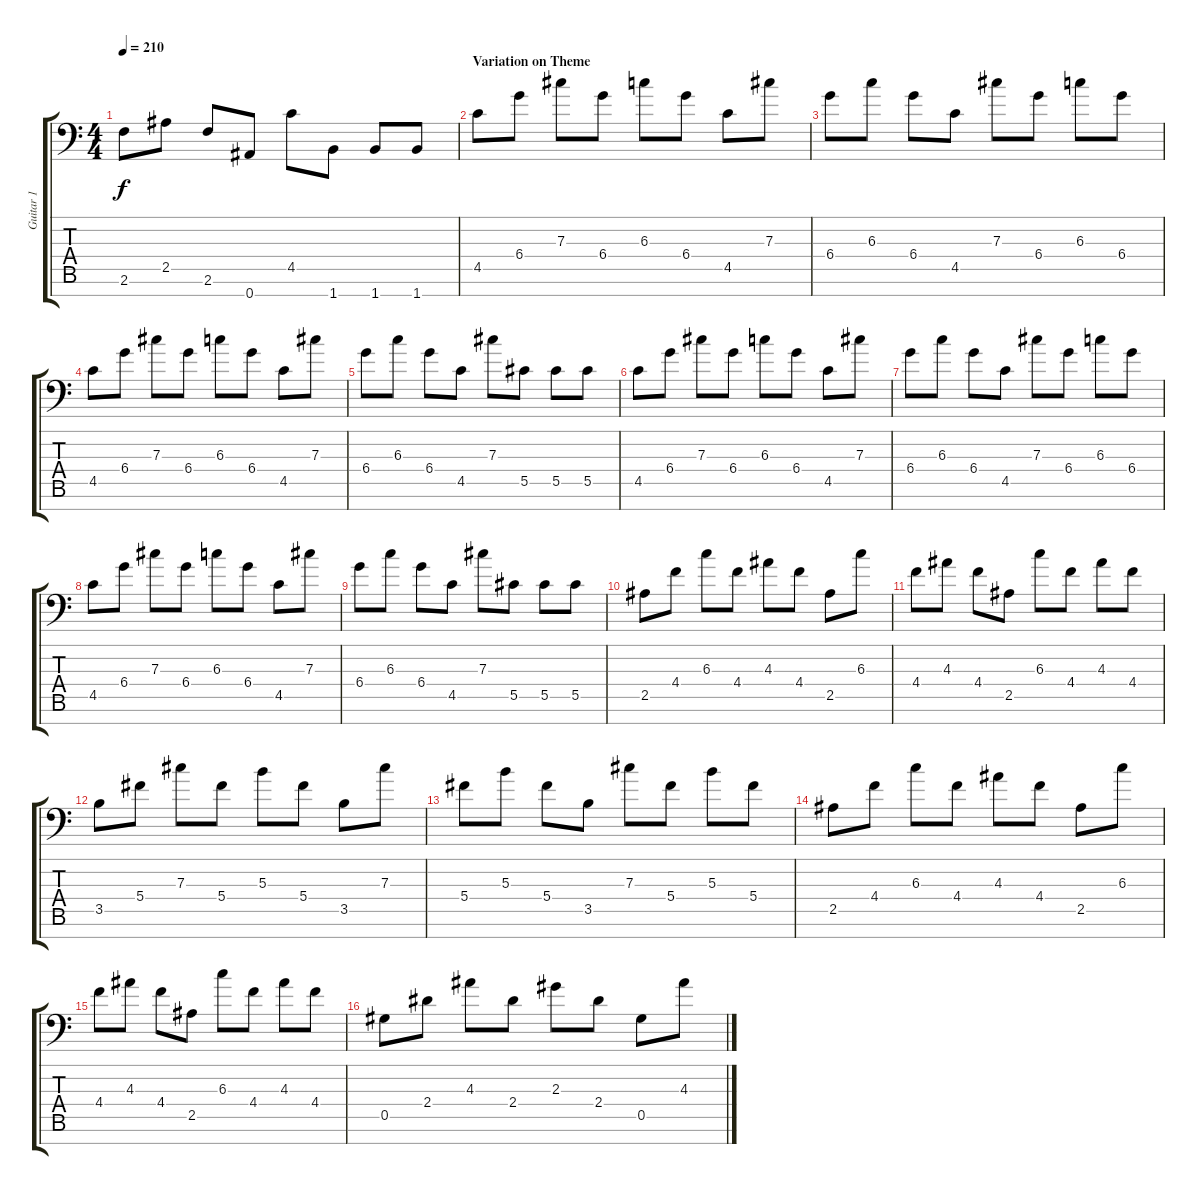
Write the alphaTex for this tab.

\track ("Guitar 1" "Guitar 1") {instrument acousticguitarsteel}
\staff {score tabs}
\tuning (Eb4 Bb3 Gb3 Db3 Ab2 Eb2 Bb1) {hide}
\ts (4 4)
\tempo 210
\clef f4
\ks c
2.6.8{dy f} 2.5.8 2.6.8 0.7.8 4.5.8 1.7.8 1.7.8 1.7.8 |
\section ("" "Variation on Theme")
4.5.8 6.4.8 7.3.8 6.4.8 6.3.8 6.4.8 4.5.8 7.3.8 |
6.4.8 6.3.8 6.4.8 4.5.8 7.3.8 6.4.8 6.3.8 6.4.8 |
4.5.8 6.4.8 7.3.8 6.4.8 6.3.8 6.4.8 4.5.8 7.3.8 |
6.4.8 6.3.8 6.4.8 4.5.8 7.3.8 5.5.8 5.5.8 5.5.8 |
4.5.8 6.4.8 7.3.8 6.4.8 6.3.8 6.4.8 4.5.8 7.3.8 |
6.4.8 6.3.8 6.4.8 4.5.8 7.3.8 6.4.8 6.3.8 6.4.8 |
4.5.8 6.4.8 7.3.8 6.4.8 6.3.8 6.4.8 4.5.8 7.3.8 |
6.4.8 6.3.8 6.4.8 4.5.8 7.3.8 5.5.8 5.5.8 5.5.8 |
2.5.8 4.4.8 6.3.8 4.4.8 4.3.8 4.4.8 2.5.8 6.3.8 |
4.4.8 4.3.8 4.4.8 2.5.8 6.3.8 4.4.8 4.3.8 4.4.8 |
3.5.8 5.4.8 7.3.8 5.4.8 5.3.8 5.4.8 3.5.8 7.3.8 |
5.4.8 5.3.8 5.4.8 3.5.8 7.3.8 5.4.8 5.3.8 5.4.8 |
2.5.8 4.4.8 6.3.8 4.4.8 4.3.8 4.4.8 2.5.8 6.3.8 |
4.4.8 4.3.8 4.4.8 2.5.8 6.3.8 4.4.8 4.3.8 4.4.8 |
0.5.8 2.4.8 4.3.8 2.4.8 2.3.8 2.4.8 0.5.8 4.3.8
